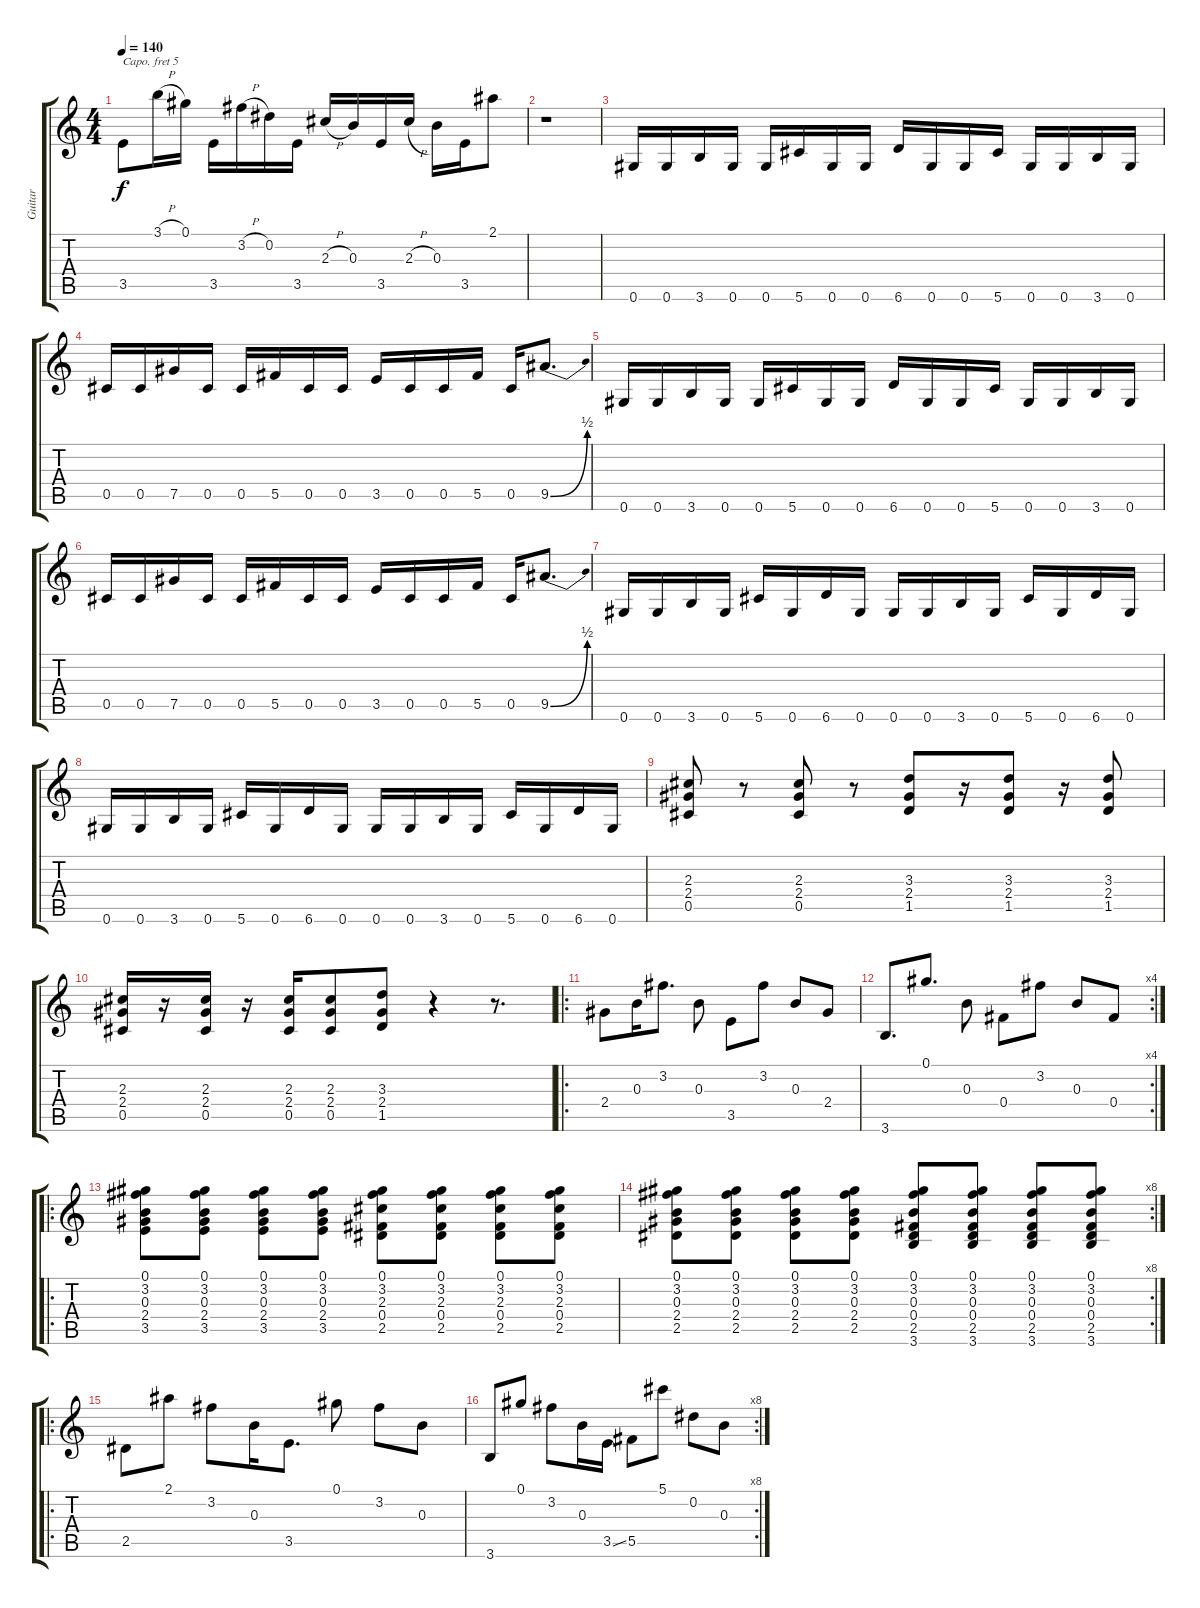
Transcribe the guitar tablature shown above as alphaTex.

\track ("Guitar" "Guitar") {instrument acousticguitarsteel}
\staff {score tabs}
\capo 5
\tuning (Eb4 Bb3 Gb3 Db3 Ab2 Eb2) {hide}
\ts (4 4)
\tempo 140
\clef g2
\ks c
3.5.8{dy f} 3.1{h}.16 0.1.16 3.5.16 3.2{h}.16 0.2.16 3.5.16 2.3{h}.16 0.3.16 3.5.16 2.3{h}.16 0.3.16 3.5.16 2.1.8 |
r.1 |
0.6.16 0.6.16 3.6.16 0.6.16 0.6.16 5.6.16 0.6.16 0.6.16 6.6.16 0.6.16 0.6.16 5.6.16 0.6.16 0.6.16 3.6.16 0.6.16 |
0.5.16 0.5.16 7.5.16 0.5.16 0.5.16 5.5.16 0.5.16 0.5.16 3.5.16 0.5.16 0.5.16 5.5.16 0.5.16 9.5{be (bend 0 0 60 2)}.8{d} |
0.6.16 0.6.16 3.6.16 0.6.16 0.6.16 5.6.16 0.6.16 0.6.16 6.6.16 0.6.16 0.6.16 5.6.16 0.6.16 0.6.16 3.6.16 0.6.16 |
0.5.16 0.5.16 7.5.16 0.5.16 0.5.16 5.5.16 0.5.16 0.5.16 3.5.16 0.5.16 0.5.16 5.5.16 0.5.16 9.5{be (bend 0 0 60 2)}.8{d} |
0.6.16 0.6.16 3.6.16 0.6.16 5.6.16 0.6.16 6.6.16 0.6.16 0.6.16 0.6.16 3.6.16 0.6.16 5.6.16 0.6.16 6.6.16 0.6.16 |
0.6.16 0.6.16 3.6.16 0.6.16 5.6.16 0.6.16 6.6.16 0.6.16 0.6.16 0.6.16 3.6.16 0.6.16 5.6.16 0.6.16 6.6.16 0.6.16 |
(2.3 2.4 0.5).8 r.8 (2.3 2.4 0.5).8 r.8 (3.3 2.4 1.5).8 r.16 (3.3 2.4 1.5).8 r.16 (3.3 2.4 1.5).8 |
(2.3 2.4 0.5).16 r.16 (2.3 2.4 0.5).16 r.16 (2.3 2.4 0.5).16 (2.3 2.4 0.5).8 (3.3 2.4 1.5).8 r.4 r.8{d} |
\ro
2.4.8 0.3.16 3.2.8{d} 0.3.8 3.5.8 3.2.8 0.3.8 2.4.8 |
\rc 4
3.6.8{d} 0.1.8{d} 0.3.8 0.4.8 3.2.8 0.3.8 0.4.8 |
\ro
(0.1 3.2 0.3 2.4 3.5).8 (0.1 3.2 0.3 2.4 3.5).8 (0.1 3.2 0.3 2.4 3.5).8 (0.1 3.2 0.3 2.4 3.5).8 (0.1 3.2 2.3 0.4 2.5).8 (0.1 3.2 2.3 0.4 2.5).8 (0.1 3.2 2.3 0.4 2.5).8 (0.1 3.2 2.3 0.4 2.5).8 |
\rc 8
(0.1 3.2 0.3 2.4 2.5).8 (0.1 3.2 0.3 2.4 2.5).8 (0.1 3.2 0.3 2.4 2.5).8 (0.1 3.2 0.3 2.4 2.5).8 (0.1 3.2 0.3 0.4 2.5 3.6).8 (0.1 3.2 0.3 0.4 2.5 3.6).8 (0.1 3.2 0.3 0.4 2.5 3.6).8 (0.1 3.2 0.3 0.4 2.5 3.6).8 |
\ro
2.5.8 2.1.8 3.2.8 0.3.16 3.5.8{d} 0.1.8 3.2.8 0.3.8 |
\rc 8
3.6.8 0.1.8 3.2.8 0.3.16 3.5{ss}.16 5.5.8 5.1.8 0.2.8 0.3.8
